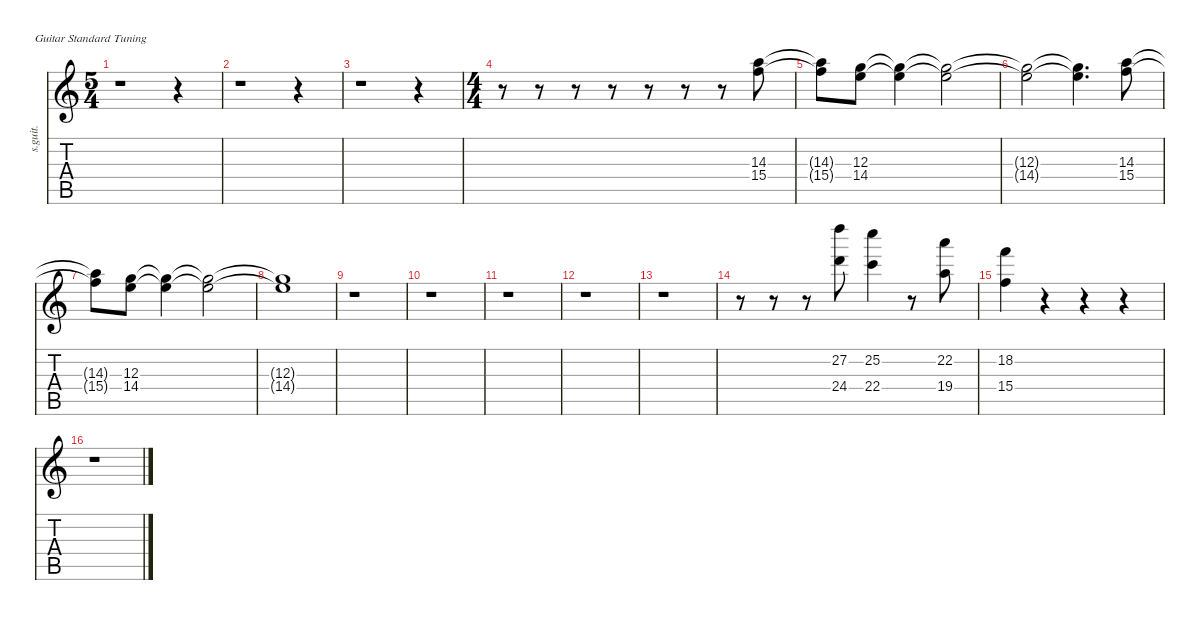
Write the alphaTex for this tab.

\defaultSystemsLayout 4
\hideDynamics
\bracketExtendMode nobrackets
\track ("A Nameless Ghoul - Keys" "s.guit.") {instrument acousticgrandpiano}
\staff {score tabs}
\tuning (E4 B3 G3 D3 A2 E2)
\displaytranspose 12
\ts (5 4)
\beaming (8 2 2 2 2)
\tempo (130 hide)
\clef g2
\ks c
r.1{dy f} r.4 |
r.1 r.4 |
r.1 r.4 |
\ts (4 4)
\beaming (8 2 2 2 2)
r.8 r.8 r.8 r.8 r.8 r.8 r.8 (14.3 15.4).8 |
(14.3{t} 15.4{t}).8 (12.3 14.4).8 (12.3{t} 14.4{t}).4 (12.3{t} 14.4{t}).2 |
(12.3{t} 14.4{t}).2 (12.3{t} 14.4{t}).4{d} (14.3 15.4).8 |
(14.3{t} 15.4{t}).8 (12.3 14.4).8 (12.3{t} 14.4{t}).4 (12.3{t} 14.4{t}).2 |
(12.3{t} 14.4{t}).1 |
r.1 |
r.1 |
r.1 |
r.1 |
r.1 |
r.8 r.8 r.8 (27.2 24.4).8 (25.2 22.4).4 r.8 (22.2 19.4).8 |
(18.2 15.4).4 r.4 r.4 r.4 |
r.1
